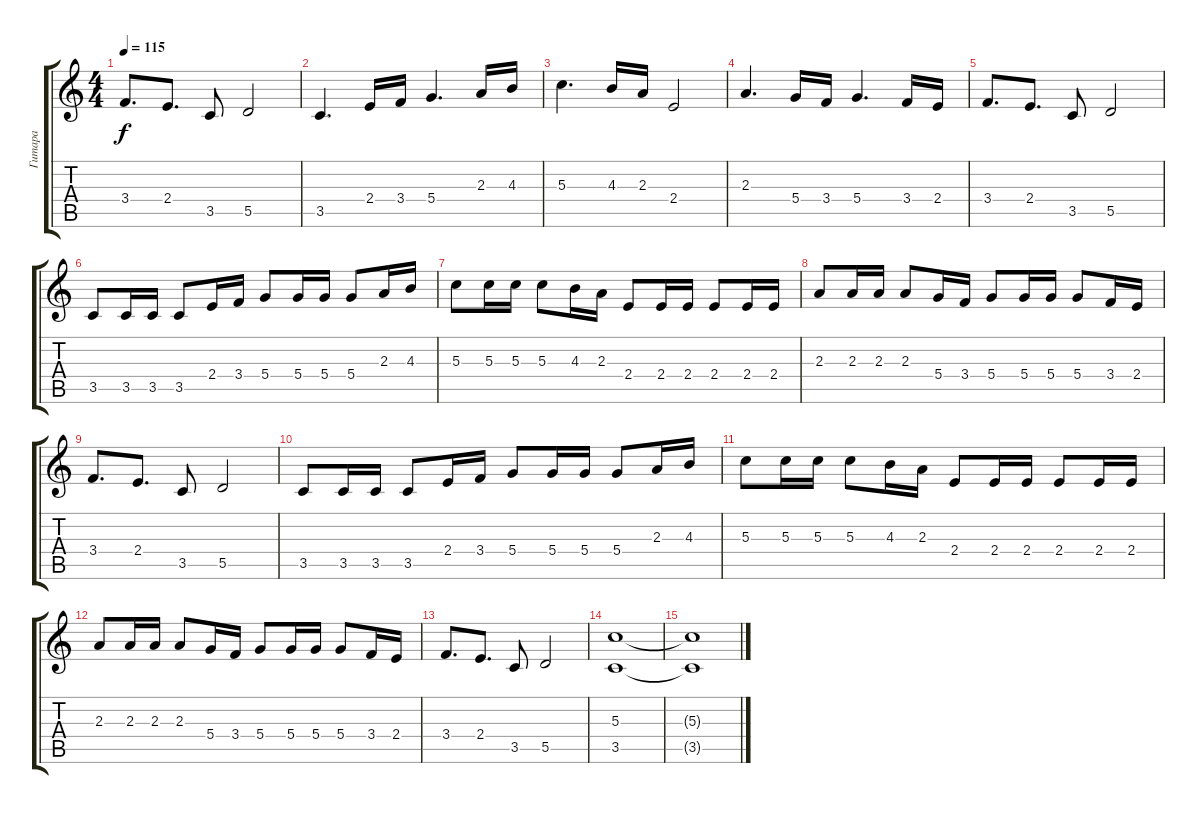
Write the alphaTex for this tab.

\track ("Гитара" "Гитара") {instrument electricguitarclean}
\staff {score tabs}
\tuning (E4 B3 G3 D3 A2 E2) {hide}
\ts (4 4)
\tempo 115
\clef g2
\ks c
3.4.8{d dy f} 2.4.8{d} 3.5.8 5.5.2 |
3.5.4{d} 2.4.16 3.4.16 5.4.4{d} 2.3.16 4.3.16 |
5.3.4{d} 4.3.16 2.3.16 2.4.2 |
2.3.4{d} 5.4.16 3.4.16 5.4.4{d} 3.4.16 2.4.16 |
3.4.8{d} 2.4.8{d} 3.5.8 5.5.2 |
3.5.8 3.5.16 3.5.16 3.5.8 2.4.16 3.4.16 5.4.8 5.4.16 5.4.16 5.4.8 2.3.16 4.3.16 |
5.3.8 5.3.16 5.3.16 5.3.8 4.3.16 2.3.16 2.4.8 2.4.16 2.4.16 2.4.8 2.4.16 2.4.16 |
2.3.8 2.3.16 2.3.16 2.3.8 5.4.16 3.4.16 5.4.8 5.4.16 5.4.16 5.4.8 3.4.16 2.4.16 |
3.4.8{d} 2.4.8{d} 3.5.8 5.5.2 |
3.5.8 3.5.16 3.5.16 3.5.8 2.4.16 3.4.16 5.4.8 5.4.16 5.4.16 5.4.8 2.3.16 4.3.16 |
5.3.8 5.3.16 5.3.16 5.3.8 4.3.16 2.3.16 2.4.8 2.4.16 2.4.16 2.4.8 2.4.16 2.4.16 |
2.3.8 2.3.16 2.3.16 2.3.8 5.4.16 3.4.16 5.4.8 5.4.16 5.4.16 5.4.8 3.4.16 2.4.16 |
3.4.8{d} 2.4.8{d} 3.5.8 5.5.2 |
(5.3 3.5).1 |
(5.3{t} 3.5{t}).1
